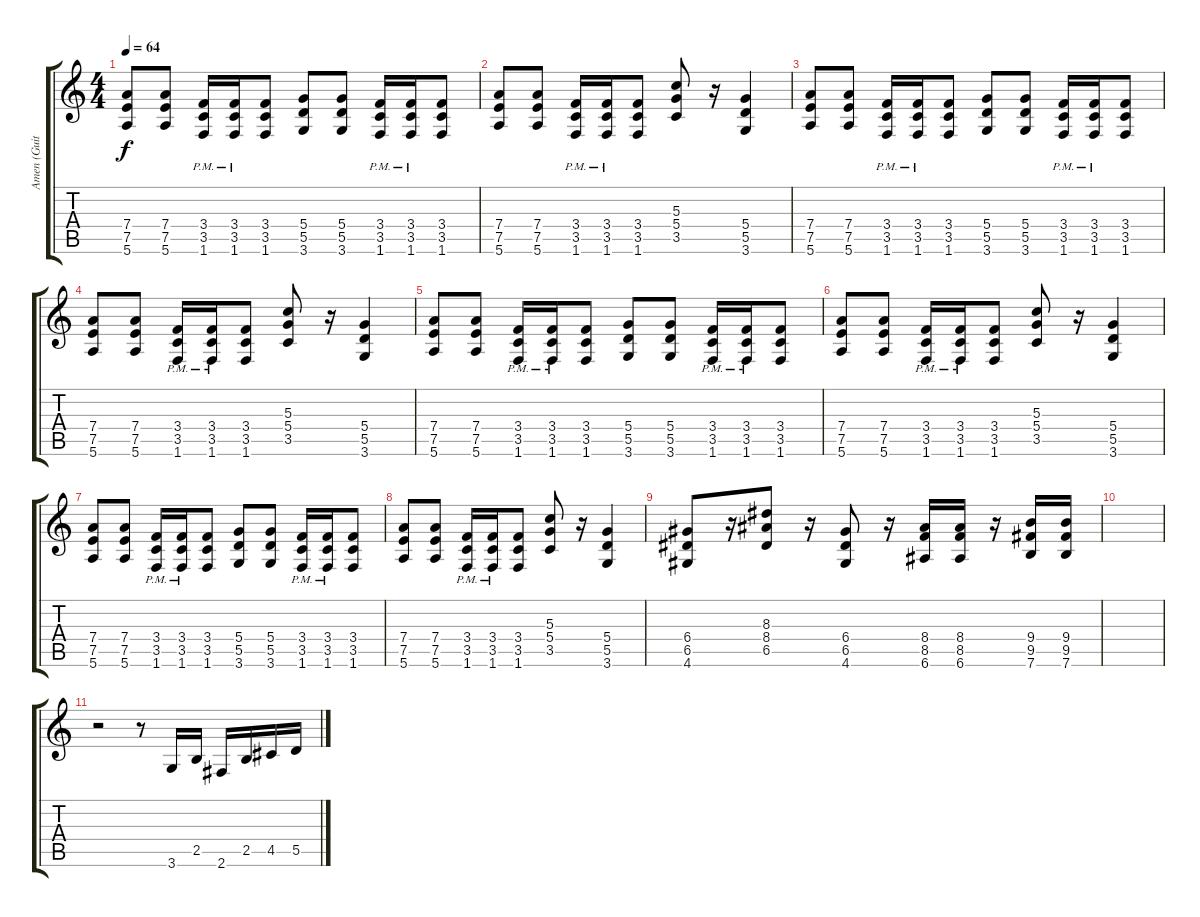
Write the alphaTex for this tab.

\track ("Amen (Guitar)" "Amen (Guit") {instrument distortionguitar}
\staff {score tabs}
\tuning (E4 B3 G3 D3 A2 E2) {hide}
\ts (4 4)
\tempo 64
\clef g2
\ks c
(7.4 7.5 5.6).8{dy f} (7.4 7.5 5.6).8 (3.4{pm} 3.5{pm} 1.6{pm}).16 (3.4{pm} 3.5{pm} 1.6{pm}).16 (3.4 3.5 1.6).8 (5.4 5.5 3.6).8 (5.4 5.5 3.6).8 (3.4{pm} 3.5{pm} 1.6{pm}).16 (3.4{pm} 3.5{pm} 1.6{pm}).16 (3.4 3.5 1.6).8 |
(7.4 7.5 5.6).8 (7.4 7.5 5.6).8 (3.4{pm} 3.5{pm} 1.6{pm}).16 (3.4{pm} 3.5{pm} 1.6{pm}).16 (3.4 3.5 1.6).8 (5.3 5.4 3.5).8 r.16 (5.4 5.5 3.6).4 |
(7.4 7.5 5.6).8 (7.4 7.5 5.6).8 (3.4{pm} 3.5{pm} 1.6{pm}).16 (3.4{pm} 3.5{pm} 1.6{pm}).16 (3.4 3.5 1.6).8 (5.4 5.5 3.6).8 (5.4 5.5 3.6).8 (3.4{pm} 3.5{pm} 1.6{pm}).16 (3.4{pm} 3.5{pm} 1.6{pm}).16 (3.4 3.5 1.6).8 |
(7.4 7.5 5.6).8 (7.4 7.5 5.6).8 (3.4{pm} 3.5{pm} 1.6{pm}).16 (3.4{pm} 3.5{pm} 1.6{pm}).16 (3.4 3.5 1.6).8 (5.3 5.4 3.5).8 r.16 (5.4 5.5 3.6).4 |
(7.4 7.5 5.6).8 (7.4 7.5 5.6).8 (3.4{pm} 3.5{pm} 1.6{pm}).16 (3.4{pm} 3.5{pm} 1.6{pm}).16 (3.4 3.5 1.6).8 (5.4 5.5 3.6).8 (5.4 5.5 3.6).8 (3.4{pm} 3.5{pm} 1.6{pm}).16 (3.4{pm} 3.5{pm} 1.6{pm}).16 (3.4 3.5 1.6).8 |
(7.4 7.5 5.6).8 (7.4 7.5 5.6).8 (3.4{pm} 3.5{pm} 1.6{pm}).16 (3.4{pm} 3.5{pm} 1.6{pm}).16 (3.4 3.5 1.6).8 (5.3 5.4 3.5).8 r.16 (5.4 5.5 3.6).4 |
(7.4 7.5 5.6).8 (7.4 7.5 5.6).8 (3.4{pm} 3.5{pm} 1.6{pm}).16 (3.4{pm} 3.5{pm} 1.6{pm}).16 (3.4 3.5 1.6).8 (5.4 5.5 3.6).8 (5.4 5.5 3.6).8 (3.4{pm} 3.5{pm} 1.6{pm}).16 (3.4{pm} 3.5{pm} 1.6{pm}).16 (3.4 3.5 1.6).8 |
(7.4 7.5 5.6).8 (7.4 7.5 5.6).8 (3.4{pm} 3.5{pm} 1.6{pm}).16 (3.4{pm} 3.5{pm} 1.6{pm}).16 (3.4 3.5 1.6).8 (5.3 5.4 3.5).8 r.16 (5.4 5.5 3.6).4 |
(6.4 6.5 4.6).8 r.16 (8.3 8.4 6.5).8 r.16 (6.4 6.5 4.6).8 r.16 (8.4 8.5 6.6).16 (8.4 8.5 6.6).16 r.16 (9.4 9.5 7.6).16 (9.4 9.5 7.6).16 |
|
r.2 r.8 3.6.16 2.5.16 2.6.16 2.5.16 4.5.16 5.5.16
